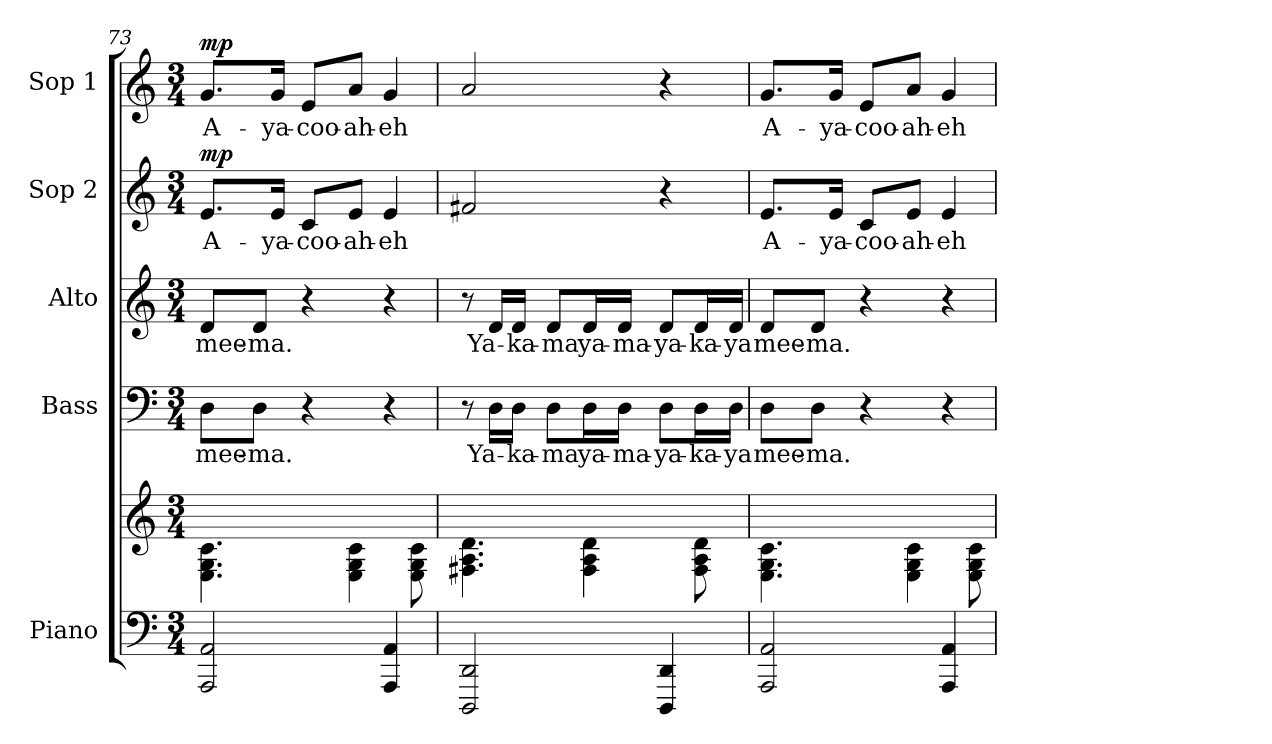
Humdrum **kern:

**kern	**kern	**kern	**text	**kern	**text	**kern	**text	**dynam	**kern	**text	**dynam
*part5	*part5	*part4	*part4	*part3	*part3	*part2	*part2	*part2	*part1	*part1	*part1
*staff6	*staff5	*staff4	*staff4	*staff3	*staff3	*staff2	*staff2	*staff2	*staff1	*staff1	*staff1
*I"Piano	*	*I"Bass	*	*I"Alto	*	*I"Sop 2	*	*	*I"Sop 1	*	*
*I'Pno.	*	*I'B.	*	*I'A.	*	*I'S.2	*	*	*I'S.1	*	*
*clefF4	*clefG2	*clefF4	*	*clefG2	*	*clefG2	*	*	*clefG2	*	*
*k[]	*k[]	*k[]	*	*k[]	*	*k[]	*	*	*k[]	*	*
*M3/4	*M3/4	*M3/4	*	*M3/4	*	*M3/4	*	*	*M3/4	*	*
=73	=73	=73	=73	=73	=73	=73	=73	=73	=73	=73	=73
!	!	!	!LO:LY:b	!	!LO:LY:b	!	!LO:LY:b	!LO:DY:b	!	!LO:LY:b	!LO:DY:b
2AAA/ 2AA/	4.E\ 4.G\ 4.c\	8D\L	mee-	8d/L	mee-	8.e/L	A-	mp	8.g/L	A-	mp
!	!	!	!LO:LY:b	!	!LO:LY:b	!	!	!	!	!	!
.	.	8D\J	-ma.	8d/J	-ma.	.	.	.	.	.	.
!	!	!	!	!	!	!	!LO:LY:b	!	!	!LO:LY:b	!
.	.	.	.	.	.	16e/Jk	-ya-	.	16g/Jk	-ya-	.
!	!	!	!	!	!	!	!LO:LY:b	!	!	!LO:LY:b	!
.	.	4r	.	4r	.	8c/L	-coo-	.	8e/L	-coo-	.
!	!	!	!	!	!	!	!LO:LY:b	!	!	!LO:LY:b	!
.	4E\ 4G\ 4c\	.	.	.	.	8e/J	-ah-	.	8a/J	-ah-	.
!	!	!	!	!	!	!	!LO:LY:b	!	!	!LO:LY:b	!
4AAA/ 4AA/	.	4r	.	4r	.	4e/	-eh	.	4g/	-eh	.
.	8E\ 8G\ 8c\	.	.	.	.	.	.	.	.	.	.
!!LO:LB:g=z
=74	=74	=74	=74	=74	=74	=74	=74	=74	=74	=74	=74
2DDD/ 2DD/	4.F#X\ 4.A\ 4.d\	8r	.	8r	.	2f#X/	.	.	2a/	.	.
!	!	!	!LO:LY:b	!	!LO:LY:b	!	!	!	!	!	!
.	.	16D\LL	Ya-	16d/LL	Ya-	.	.	.	.	.	.
!	!	!	!LO:LY:b	!	!LO:LY:b	!	!	!	!	!	!
.	.	16D\JJ	-ka-	16d/JJ	-ka-	.	.	.	.	.	.
!	!	!	!LO:LY:b	!	!LO:LY:b	!	!	!	!	!	!
.	.	8D\L	-ma	8d/L	-ma	.	.	.	.	.	.
!	!	!	!LO:LY:b	!	!LO:LY:b	!	!	!	!	!	!
.	4F#\ 4A\ 4d\	16D\L	ya-	16d/L	ya-	.	.	.	.	.	.
!	!	!	!LO:LY:b	!	!LO:LY:b	!	!	!	!	!	!
.	.	16D\JJ	-ma-	16d/JJ	-ma-	.	.	.	.	.	.
!	!	!	!LO:LY:b	!	!LO:LY:b	!	!	!	!	!	!
4DDD/ 4DD/	.	8D\L	-ya-	8d/L	-ya-	4r	.	.	4r	.	.
!	!	!	!LO:LY:b	!	!LO:LY:b	!	!	!	!	!	!
.	8F#\ 8A\ 8d\	16D\L	-ka-	16d/L	-ka-	.	.	.	.	.	.
!	!	!	!LO:LY:b	!	!LO:LY:b	!	!	!	!	!	!
.	.	16D\JJ	-ya	16d/JJ	-ya	.	.	.	.	.	.
=75	=75	=75	=75	=75	=75	=75	=75	=75	=75	=75	=75
!	!	!	!LO:LY:b	!	!LO:LY:b	!	!LO:LY:b	!	!	!LO:LY:b	!
2AAA/ 2AA/	4.E\ 4.G\ 4.c\	8D\L	mee-	8d/L	mee-	8.e/L	A-	.	8.g/L	A-	.
!	!	!	!LO:LY:b	!	!LO:LY:b	!	!	!	!	!	!
.	.	8D\J	-ma.	8d/J	-ma.	.	.	.	.	.	.
!	!	!	!	!	!	!	!LO:LY:b	!	!	!LO:LY:b	!
.	.	.	.	.	.	16e/Jk	-ya-	.	16g/Jk	-ya-	.
!	!	!	!	!	!	!	!LO:LY:b	!	!	!LO:LY:b	!
.	.	4r	.	4r	.	8c/L	-coo-	.	8e/L	-coo-	.
!	!	!	!	!	!	!	!LO:LY:b	!	!	!LO:LY:b	!
.	4E\ 4G\ 4c\	.	.	.	.	8e/J	-ah-	.	8a/J	-ah-	.
!	!	!	!	!	!	!	!LO:LY:b	!	!	!LO:LY:b	!
4AAA/ 4AA/	.	4r	.	4r	.	4e/	-eh	.	4g/	-eh	.
.	8E\ 8G\ 8c\	.	.	.	.	.	.	.	.	.	.
=	=	=	=	=	=	=	=	=	=	=	=
*-	*-	*-	*-	*-	*-	*-	*-	*-	*-	*-	*-
